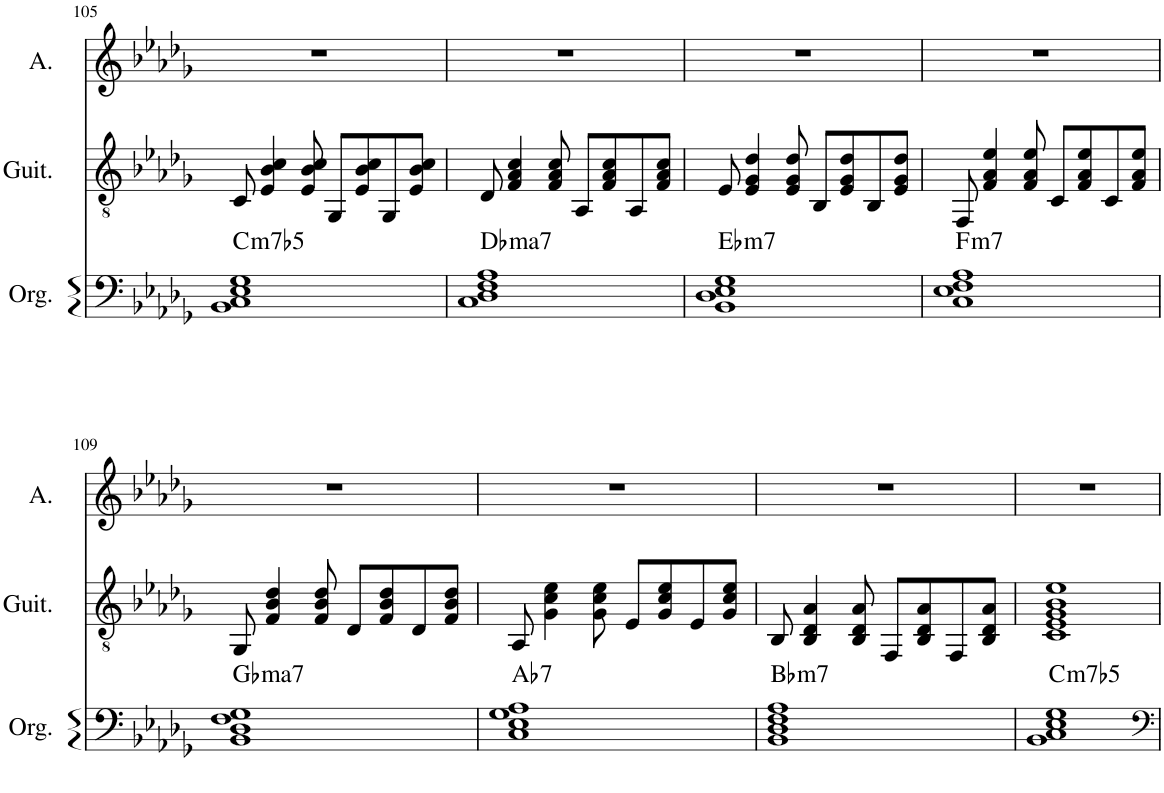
**kern	**harte	**kern	**kern
*part3	*part3	*part2	*part1
*staff3	*	*staff2	*staff1
*I"Pipe Organ	*	*I"Classical Guitar	*I"Alto
*I'Org.	*	*I'Guit.	*I'A.
!!LO:PB:g=z
*clefF4	*	*clefGv2	*clefG2
*k[b-e-a-d-g-]	*	*k[b-e-a-d-g-]	*k[b-e-a-d-g-]
*M4/4	*	*M4/4	*M4/4
=105	=105	=105	=105
!	!LO:H:kt=m7b5	!	!
1BB- 1C 1E- 1G-	C:hdim7	8C/	1r
.	.	4E-/ 4B-/ 4c/	.
.	.	8E-/ 8B-/ 8c/	.
.	.	8GG-/L	.
.	.	8E-/ 8B-/ 8c/	.
.	.	8GG-/	.
.	.	8E-/ 8B-/ 8c/J	.
=106	=106	=106	=106
!	!LO:H:kt=ma7	!	!
1C 1D- 1F 1A-	Db:maj7	8D-/	1r
.	.	4F/ 4A-/ 4c/	.
.	.	8F/ 8A-/ 8c/	.
.	.	8AA-/L	.
.	.	8F/ 8A-/ 8c/	.
.	.	8AA-/	.
.	.	8F/ 8A-/ 8c/J	.
=107	=107	=107	=107
!	!LO:H:kt=m7	!	!
1BB- 1D- 1E- 1G-	Eb:min7	8E-/	1r
.	.	4E-/ 4G-/ 4d-/	.
.	.	8E-/ 8G-/ 8d-/	.
.	.	8BB-/L	.
.	.	8E-/ 8G-/ 8d-/	.
.	.	8BB-/	.
.	.	8E-/ 8G-/ 8d-/J	.
=108	=108	=108	=108
!	!LO:H:kt=m7	!	!
1C 1E- 1F 1A-	F:min7	8FF/	1r
.	.	4F/ 4A-/ 4e-/	.
.	.	8F/ 8A-/ 8e-/	.
.	.	8C/L	.
.	.	8F/ 8A-/ 8e-/	.
.	.	8C/	.
.	.	8F/ 8A-/ 8e-/J	.
!!LO:LB:g=z
=109	=109	=109	=109
!	!LO:H:kt=ma7	!	!
1BB- 1D- 1F 1G-	Gb:maj7	8GG-/	1r
.	.	4F/ 4B-/ 4d-/	.
.	.	8F/ 8B-/ 8d-/	.
.	.	8D-/L	.
.	.	8F/ 8B-/ 8d-/	.
.	.	8D-/	.
.	.	8F/ 8B-/ 8d-/J	.
=110	=110	=110	=110
!	!LO:H:kt=7	!	!
1C 1E- 1G- 1A-	Ab:7	8AA-/	1r
.	.	4G-\ 4c\ 4e-\	.
.	.	8G-\ 8c\ 8e-\	.
.	.	8E-/L	.
.	.	8G-/ 8c/ 8e-/	.
.	.	8E-/	.
.	.	8G-/ 8c/ 8e-/J	.
=111	=111	=111	=111
!	!LO:H:kt=m7	!	!
1BB- 1D- 1F 1A-	Bb:min7	8BB-/	1r
.	.	4BB-/ 4D-/ 4A-/	.
.	.	8BB-/ 8D-/ 8A-/	.
.	.	8FF/L	.
.	.	8BB-/ 8D-/ 8A-/	.
.	.	8FF/	.
.	.	8BB-/ 8D-/ 8A-/J	.
=112	=112	=112	=112
!	!LO:H:kt=m7b5	!	!
1BB- 1C 1E- 1G-	C:hdim7	1C 1E- 1G- 1B- 1e-	1r
=	=	=	=
*-	*-	*-	*-
